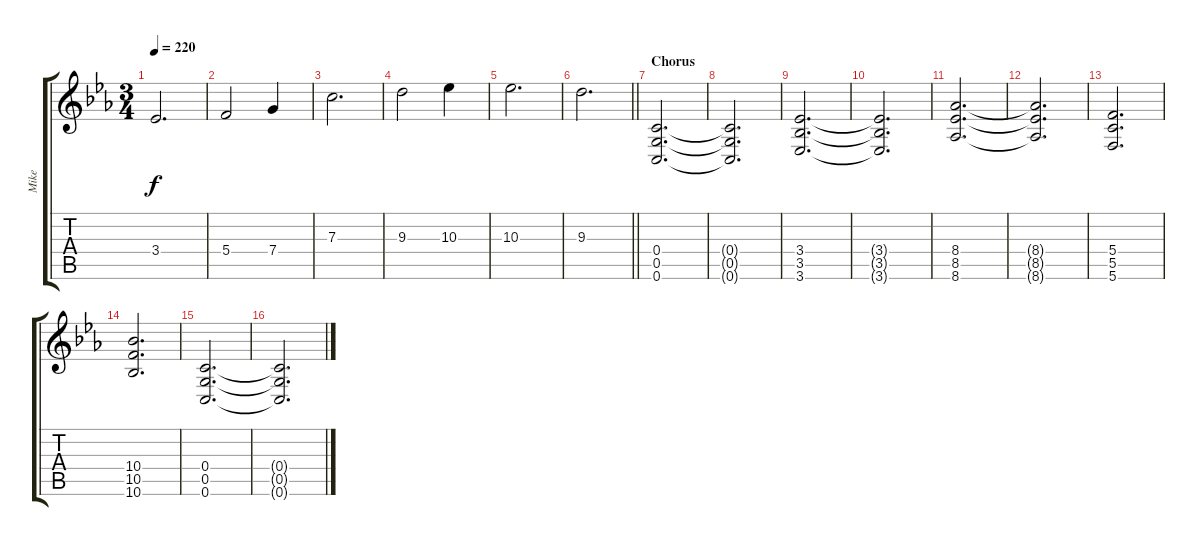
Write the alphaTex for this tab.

\track ("Mike" "Mike") {instrument distortionguitar}
\staff {score tabs}
\tuning (D4 A3 F3 C3 G2 C2) {hide}
\ts (3 4)
\tempo 220
\clef g2
\ks cminor
3.4.2{d dy f} |
5.4.2 7.4.4 |
7.3.2{d} |
9.3.2 10.3.4 |
10.3.2{d} |
\barLineRight lightlight
9.3.2{d} |
\section ("" "Chorus")
(0.4 0.5 0.6).2{d} |
(0.4{t} 0.5{t} 0.6{t}).2{d} |
(3.4 3.5 3.6).2{d} |
(3.4{t} 3.5{t} 3.6{t}).2{d} |
(8.4 8.5 8.6).2{d} |
(8.4{t} 8.5{t} 8.6{t}).2{d} |
(5.4 5.5 5.6).2{d} |
(10.4 10.5 10.6).2{d} |
(0.4 0.5 0.6).2{d} |
(0.4{t} 0.5{t} 0.6{t}).2{d}
